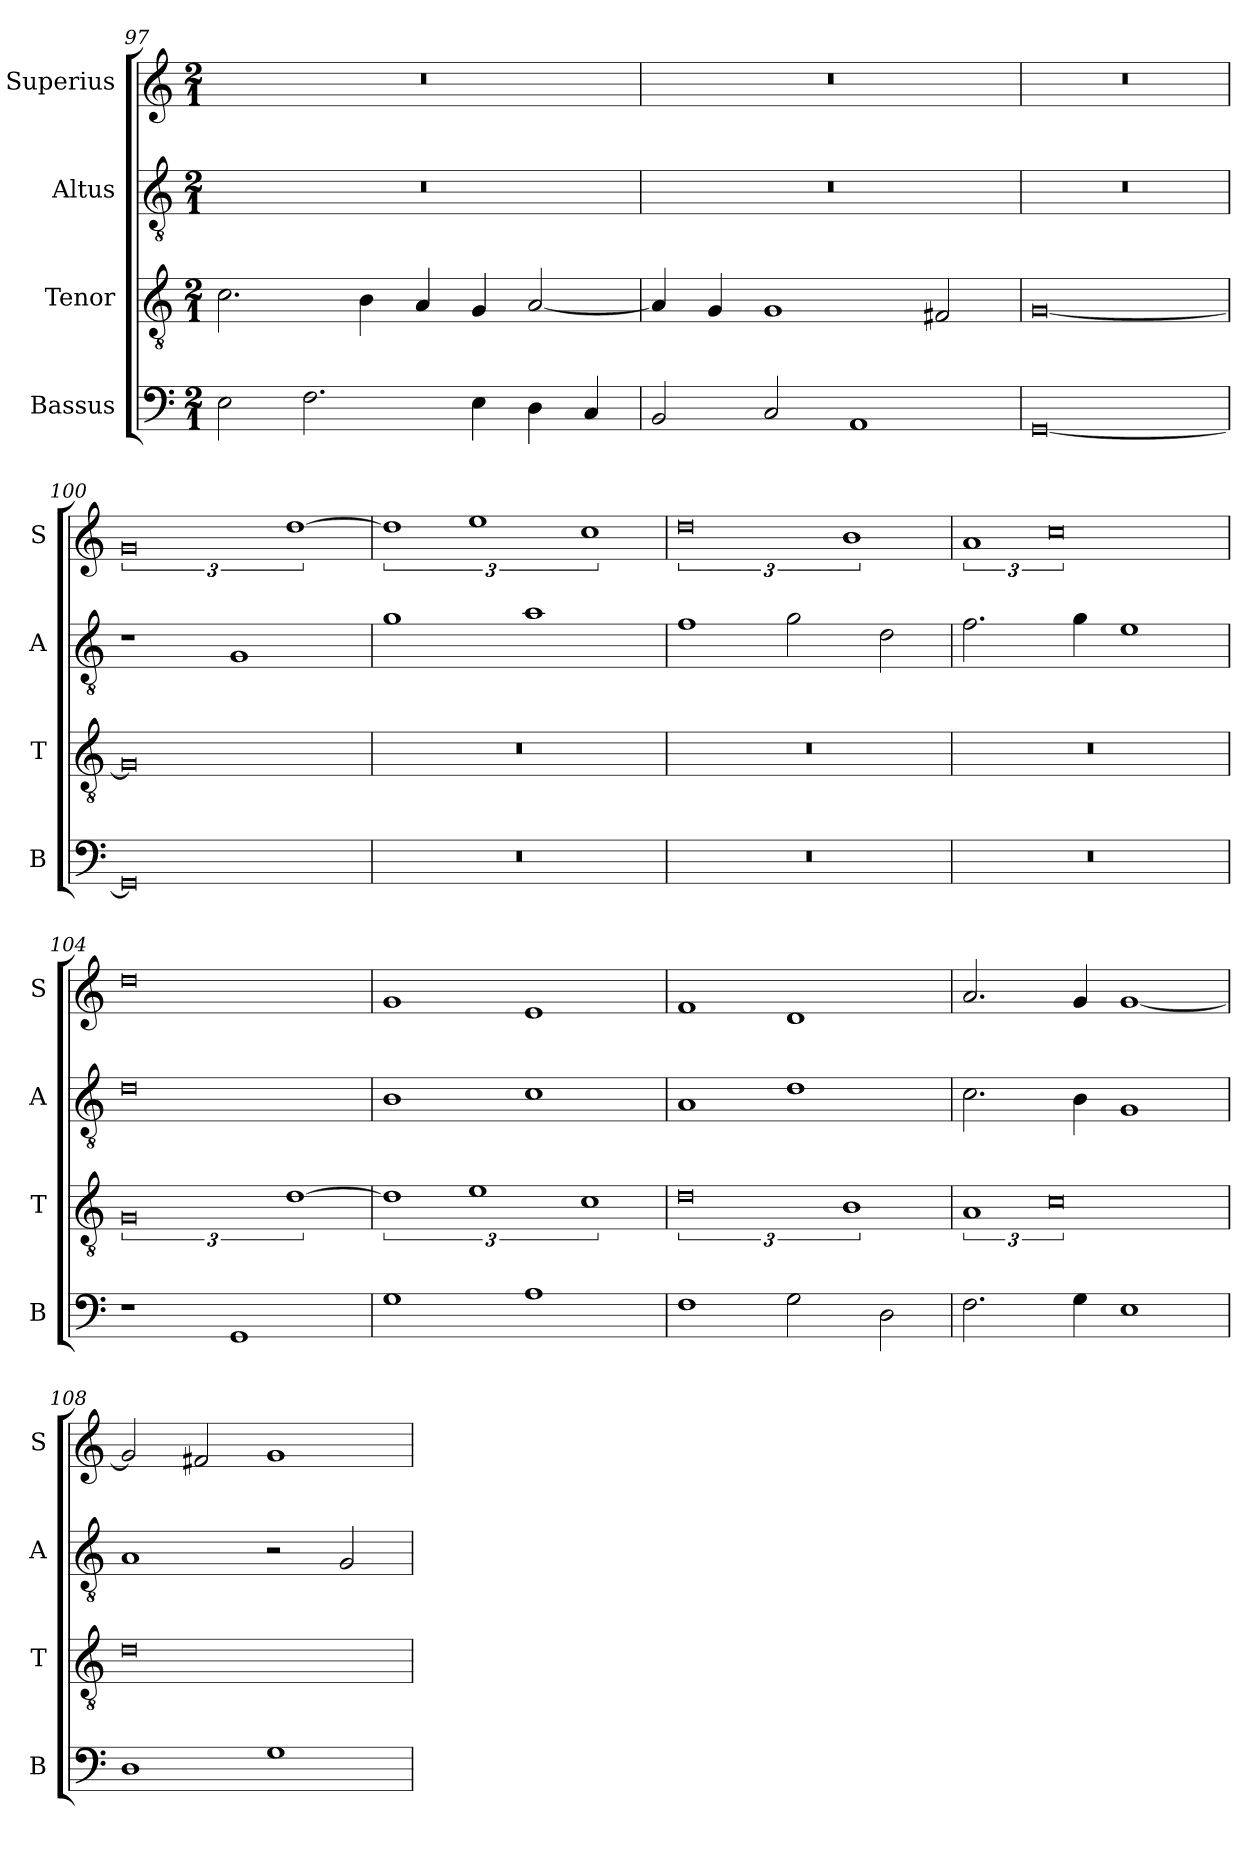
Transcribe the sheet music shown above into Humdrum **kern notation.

**kern	**kern	**kern	**kern
*part4	*part3	*part2	*part1
*staff4	*staff3	*staff2	*staff1
*I"Bassus	*I"Tenor	*I"Altus	*I"Superius
*I'B	*I'T	*I'A	*I'S
*clefF4	*clefGv2	*clefGv2	*clefG2
*k[]	*k[]	*k[]	*k[]
*M2/1	*M2/1	*M2/1	*M2/1
=97	=97	=97	=97
2E\	2.c\	0r	0r
2.F\	.	.	.
.	4B\	.	.
.	4A/	.	.
4E\	4G/	.	.
4D\	[2A/	.	.
4C/	.	.	.
=98	=98	=98	=98
2BB/	4A/]	0r	0r
.	4G/	.	.
2C/	1G	.	.
1AA	.	.	.
.	2F#X/	.	.
=99	=99	=99	=99
[0GG	[0G	0r	0r
=100	=100	=100	=100
0GG]	0G]	1r	3%4g
.	.	1G	.
.	.	.	[3%2dd
=101	=101	=101	=101
0r	0r	1g	3%2dd]
.	.	.	3%2ee
.	.	1a	.
.	.	.	3%2cc
=102	=102	=102	=102
0r	0r	1f	3%4dd
.	.	2g\	.
.	.	.	3%2b
.	.	2d\	.
=103	=103	=103	=103
0r	0r	2.f\	3%2a
.	.	.	3%4cc
.	.	4g\	.
.	.	1e	.
=104	=104	=104	=104
1r	3%4G	0d	0dd
1GG	.	.	.
.	[3%2d	.	.
=105	=105	=105	=105
1G	3%2d]	1B	1g
.	3%2e	.	.
1A	.	1c	1e
.	3%2c	.	.
=106	=106	=106	=106
1F	3%4d	1A	1f
2G\	.	1d	1d
.	3%2B	.	.
2D\	.	.	.
=107	=107	=107	=107
2.F\	3%2A	2.c\	2.a/
.	3%4c	.	.
4G\	.	4B\	4g/
1E	.	1G	[1g
=108	=108	=108	=108
1D	0d	1A	2g/]
.	.	.	2f#X/
1G	.	2r	1g
.	.	2G/	.
=	=	=	=
*-	*-	*-	*-
